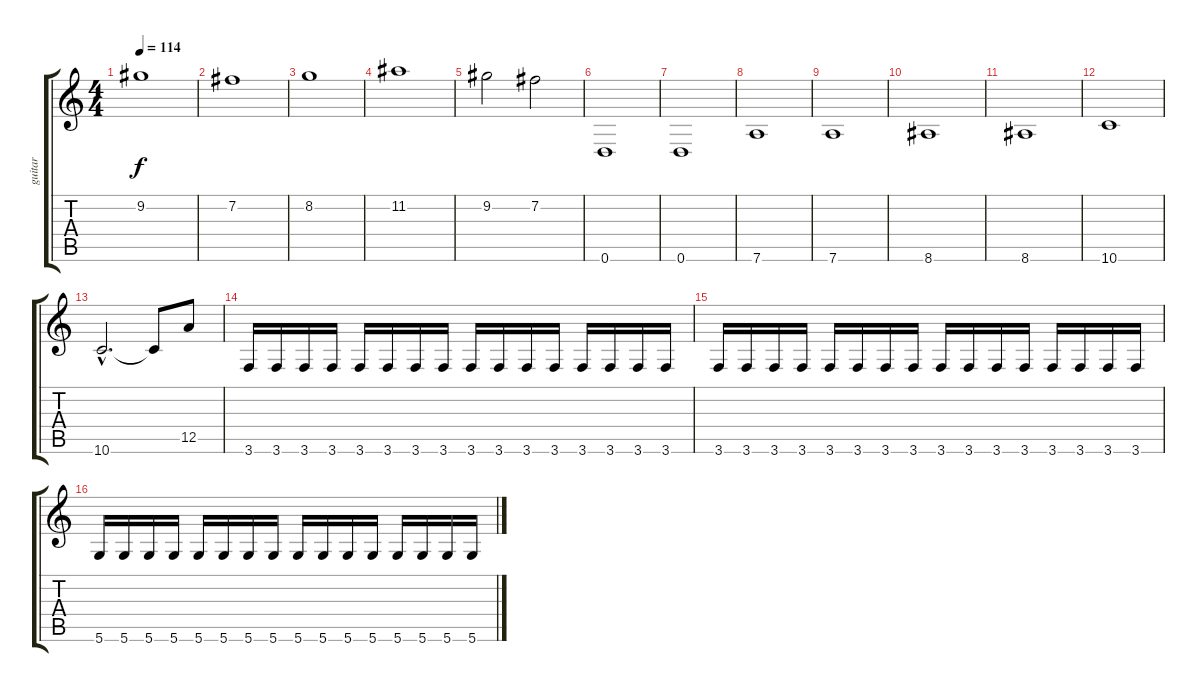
\track ("guitar" "guitar") {instrument distortionguitar}
\staff {score tabs}
\tuning (E4 B3 G3 D3 A2 D2) {hide}
\ts (4 4)
\tempo 114
\clef g2
\ks c
9.2.1{dy f} |
7.2.1 |
8.2.1 |
11.2.1 |
9.2.2 7.2.2 |
0.6.1 |
0.6.1 |
7.6.1 |
7.6.1 |
8.6.1 |
8.6.1 |
10.6.1 |
10.6{hac}.2{d} 10.6{t}.8 12.5.8 |
3.6.16 3.6.16 3.6.16 3.6.16 3.6.16 3.6.16 3.6.16 3.6.16 3.6.16 3.6.16 3.6.16 3.6.16 3.6.16 3.6.16 3.6.16 3.6.16 |
3.6.16 3.6.16 3.6.16 3.6.16 3.6.16 3.6.16 3.6.16 3.6.16 3.6.16 3.6.16 3.6.16 3.6.16 3.6.16 3.6.16 3.6.16 3.6.16 |
5.6.16 5.6.16 5.6.16 5.6.16 5.6.16 5.6.16 5.6.16 5.6.16 5.6.16 5.6.16 5.6.16 5.6.16 5.6.16 5.6.16 5.6.16 5.6.16
